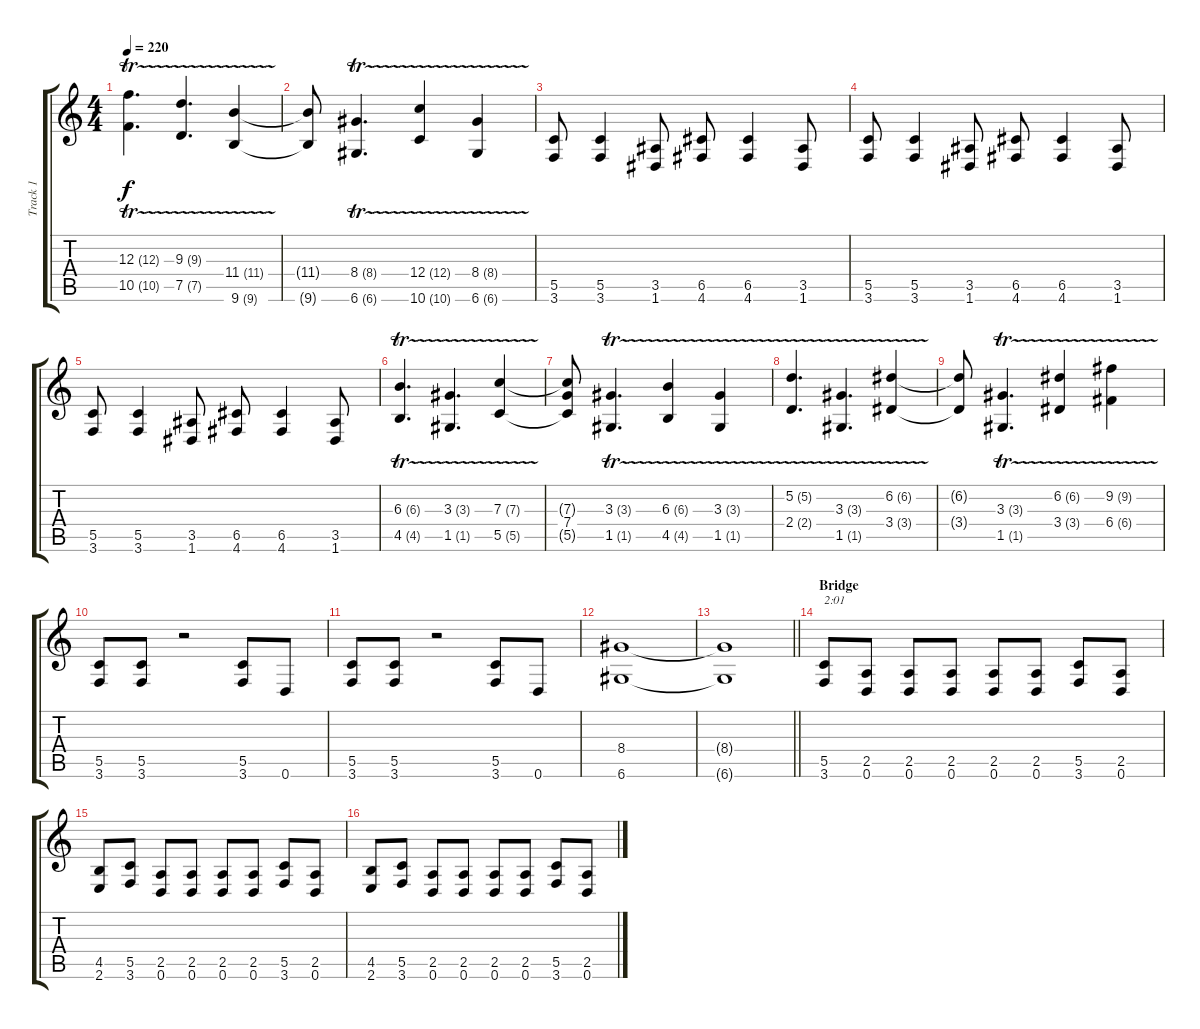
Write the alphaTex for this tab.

\track ("Track 1" "Track 1") {instrument distortionguitar}
\staff {score tabs}
\tuning (D4 A3 F3 C3 G2 D2) {hide}
\ts (4 4)
\tempo 220
\clef g2
\ks c
(12.3{tr (12 16)} 10.5{tr (10 16)}).4{d dy f} (9.3{tr (9 16)} 7.5{tr (7 16)}).4{d} (11.4{tr (11 16)} 9.6{tr (9 16)}).4 |
(11.4{t} 9.6{t}).8 (8.4{tr (8 16)} 6.6{tr (6 16)}).4{d} (12.4{tr (12 16)} 10.6{tr (10 16)}).4 (8.4{tr (8 16)} 6.6{tr (6 16)}).4 |
(5.5 3.6).8 (5.5 3.6).4 (3.5 1.6).8 (6.5 4.6).8 (6.5 4.6).4 (3.5 1.6).8 |
(5.5 3.6).8 (5.5 3.6).4 (3.5 1.6).8 (6.5 4.6).8 (6.5 4.6).4 (3.5 1.6).8 |
(5.5 3.6).8 (5.5 3.6).4 (3.5 1.6).8 (6.5 4.6).8 (6.5 4.6).4 (3.5 1.6).8 |
(6.3{tr (6 16)} 4.5{tr (4 16)}).4{d} (3.3{tr (3 16)} 1.5{tr (1 16)}).4{d} (7.3{tr (7 16)} 5.5{tr (5 16)}).4 |
(7.3{t} 7.4 5.5{t}).8 (3.3{tr (3 16)} 1.5{tr (1 16)}).4{d} (6.3{tr (6 16)} 4.5{tr (4 16)}).4 (3.3{tr (3 16)} 1.5{tr (1 16)}).4 |
(5.2{tr (5 16)} 2.4{tr (2 16)}).4{d} (3.3{tr (3 16)} 1.5{tr (1 16)}).4{d} (6.2{tr (6 16)} 3.4{tr (3 16)}).4 |
(6.2{t} 3.4{t}).8 (3.3{tr (3 16)} 1.5{tr (1 16)}).4{d} (6.2{tr (6 16)} 3.4{tr (3 16)}).4 (9.2{tr (9 16)} 6.4{tr (6 16)}).4 |
(5.5 3.6).8 (5.5 3.6).8 r.2 (5.5 3.6).8 0.6.8 |
(5.5 3.6).8 (5.5 3.6).8 r.2 (5.5 3.6).8 0.6.8 |
(8.4 6.6).1 |
\barLineRight lightlight
(8.4{t} 6.6{t}).1 |
\section ("" "Bridge")
(5.5 3.6).8{txt "2:01"} (2.5 0.6).8 (2.5 0.6).8 (2.5 0.6).8 (2.5 0.6).8 (2.5 0.6).8 (5.5 3.6).8 (2.5 0.6).8 |
(4.5 2.6).8 (5.5 3.6).8 (2.5 0.6).8 (2.5 0.6).8 (2.5 0.6).8 (2.5 0.6).8 (5.5 3.6).8 (2.5 0.6).8 |
(4.5 2.6).8 (5.5 3.6).8 (2.5 0.6).8 (2.5 0.6).8 (2.5 0.6).8 (2.5 0.6).8 (5.5 3.6).8 (2.5 0.6).8
